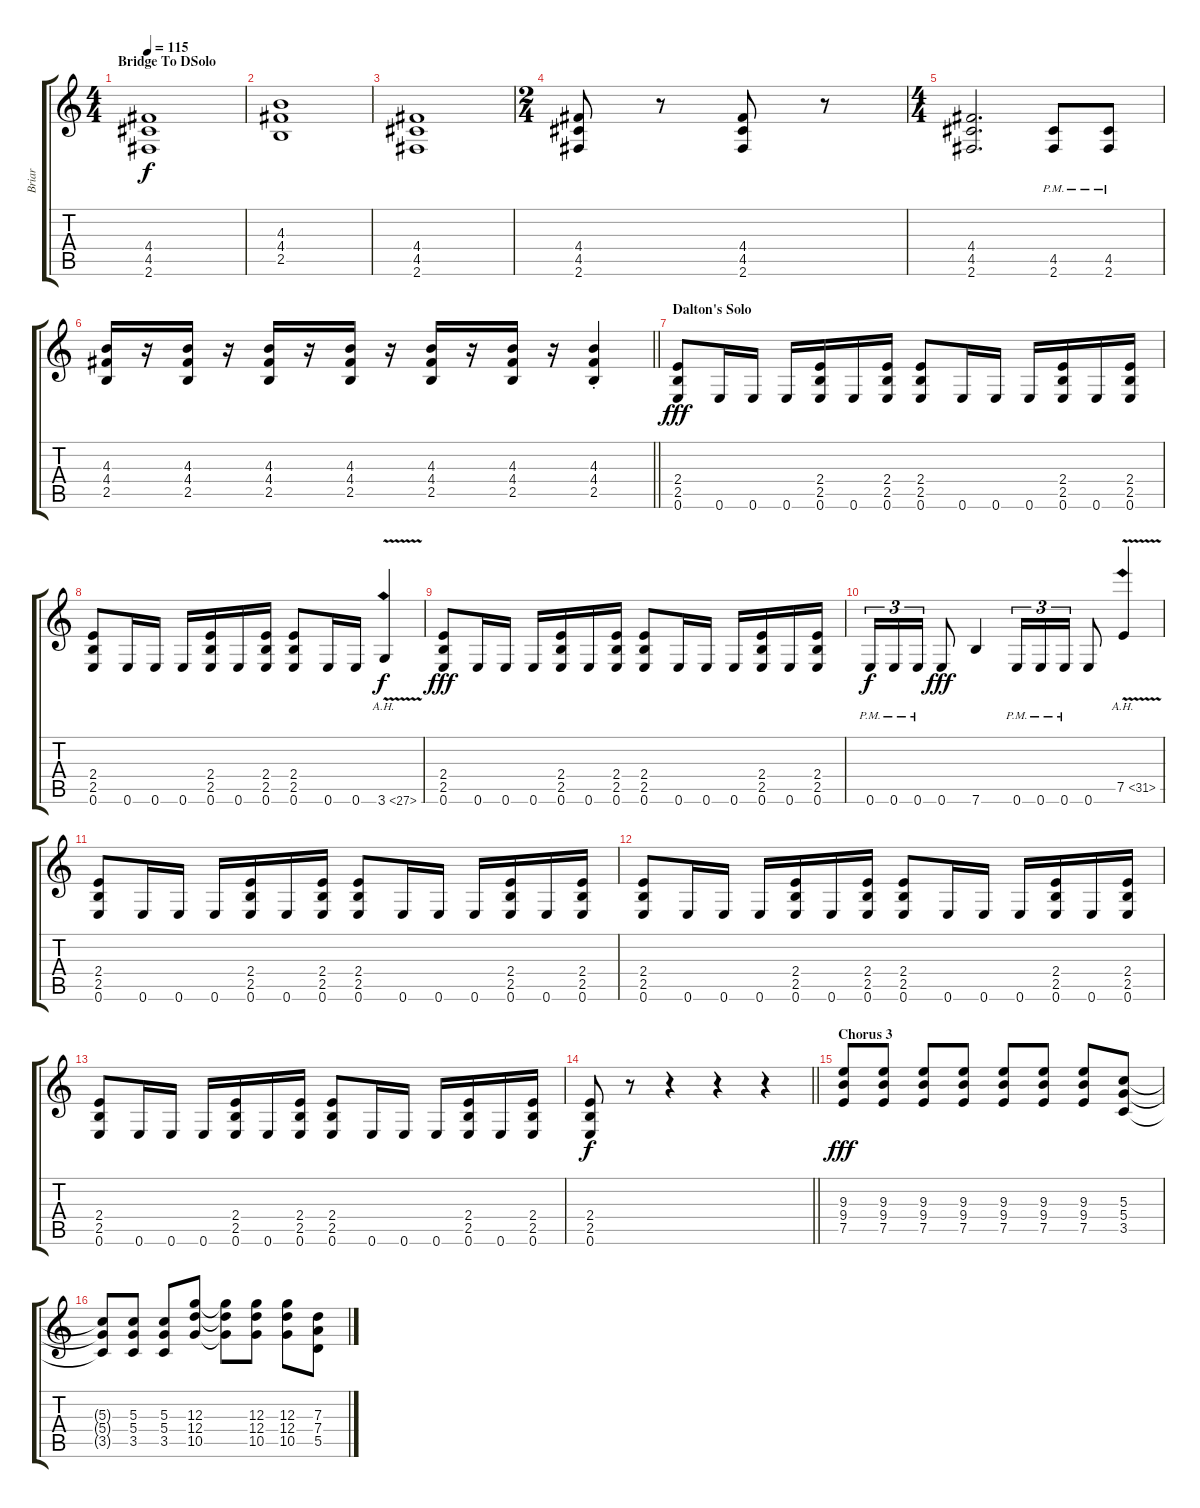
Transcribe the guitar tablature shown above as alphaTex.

\track ("Briar" "Briar") {instrument overdrivenguitar}
\staff {score tabs}
\tuning (E4 B3 G3 D3 A2 E2) {hide}
\ts (4 4)
\section ("" "Bridge To DSolo")
\tempo 115
\clef g2
\ks c
(4.4 4.5 2.6).1{dy f} |
(4.3 4.4 2.5).1 |
(4.4 4.5 2.6).1 |
\ts (2 4)
(4.4 4.5 2.6).8 r.8 (4.4 4.5 2.6).8 r.8 |
\ts (4 4)
(4.4 4.5 2.6).2{d} (4.5{pm} 2.6{pm}).8 (4.5{pm} 2.6{pm}).8 |
\barLineRight lightlight
(4.3 4.4 2.5).16 r.16 (4.3 4.4 2.5).16 r.16 (4.3 4.4 2.5).16 r.16 (4.3 4.4 2.5).16 r.16 (4.3 4.4 2.5).16 r.16 (4.3 4.4 2.5).16 r.16 (4.3{st} 4.4{st} 2.5{st}).4 |
\section ("" "Dalton's Solo")
(2.4 2.5 0.6).8{dy fff} 0.6.16 0.6.16 0.6.16 (2.4 2.5 0.6).16 0.6.16 (2.4 2.5 0.6).16 (2.4 2.5 0.6).8 0.6.16 0.6.16 0.6.16 (2.4 2.5 0.6).16 0.6.16 (2.4 2.5 0.6).16 |
(2.4 2.5 0.6).8 0.6.16 0.6.16 0.6.16 (2.4 2.5 0.6).16 0.6.16 (2.4 2.5 0.6).16 (2.4 2.5 0.6).8 0.6.16 0.6.16 3.6{ah 24 v}.4{dy f volume 16} |
(2.4 2.5 0.6).8{dy fff} 0.6.16 0.6.16 0.6.16 (2.4 2.5 0.6).16 0.6.16 (2.4 2.5 0.6).16 (2.4 2.5 0.6).8 0.6.16 0.6.16 0.6.16 (2.4 2.5 0.6).16 0.6.16 (2.4 2.5 0.6).16 |
0.6{pm}.16{tu (3 2) dy f} 0.6{pm}.16{tu (3 2)} 0.6{pm}.16{tu (3 2)} 0.6.8{dy fff} 7.6.4 0.6{pm}.16{tu (3 2)} 0.6{pm}.16{tu (3 2)} 0.6{pm}.16{tu (3 2)} 0.6.8 7.5{ah 24 v}.4 |
(2.4 2.5 0.6).8 0.6.16 0.6.16 0.6.16 (2.4 2.5 0.6).16 0.6.16 (2.4 2.5 0.6).16 (2.4 2.5 0.6).8 0.6.16 0.6.16 0.6.16 (2.4 2.5 0.6).16 0.6.16 (2.4 2.5 0.6).16 |
(2.4 2.5 0.6).8 0.6.16 0.6.16 0.6.16 (2.4 2.5 0.6).16 0.6.16 (2.4 2.5 0.6).16 (2.4 2.5 0.6).8 0.6.16 0.6.16 0.6.16 (2.4 2.5 0.6).16 0.6.16 (2.4 2.5 0.6).16 |
(2.4 2.5 0.6).8 0.6.16 0.6.16 0.6.16 (2.4 2.5 0.6).16 0.6.16 (2.4 2.5 0.6).16 (2.4 2.5 0.6).8 0.6.16 0.6.16 0.6.16 (2.4 2.5 0.6).16 0.6.16 (2.4 2.5 0.6).16 |
\barLineRight lightlight
(2.4 2.5 0.6).8{dy f} r.8 r.4 r.4 r.4 |
\section ("" "Chorus 3")
(9.3 9.4 7.5).8{dy fff} (9.3 9.4 7.5).8 (9.3 9.4 7.5).8 (9.3 9.4 7.5).8 (9.3 9.4 7.5).8 (9.3 9.4 7.5).8 (9.3 9.4 7.5).8 (5.3 5.4 3.5).8 |
(5.3{t} 5.4{t} 3.5{t}).8 (5.3 5.4 3.5).8 (5.3 5.4 3.5).8 (12.3 12.4 10.5).8 (12.3{t} 12.4{t} 10.5{t}).8 (12.3 12.4 10.5).8 (12.3 12.4 10.5).8 (7.3 7.4 5.5).8
